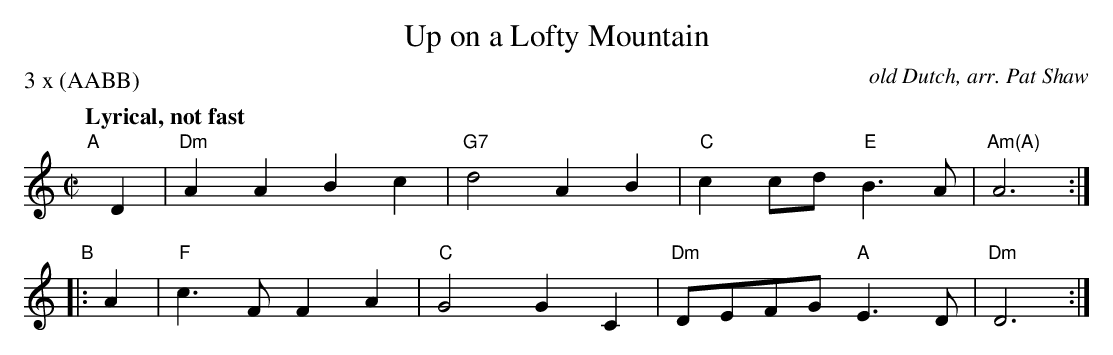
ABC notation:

X:1
T: Up on a Lofty Mountain
C: old Dutch, arr. Pat Shaw
P: 3 x (AABB)
Q: "Lyrical, not fast"
M: C|
L: 1/8
K: Ddor
"A"[|] D2 | "Dm"A2A2 B2c2 | "G7"d4 A2B2 |  "C"c2cd "E"B3A | "Am(A)"A6 :|
"B"|:  A2 |  "F"c3F  F2A2 |  "C"G4 G2C2 | "Dm"DEFG "A"E3D | "Dm"D6 :|
